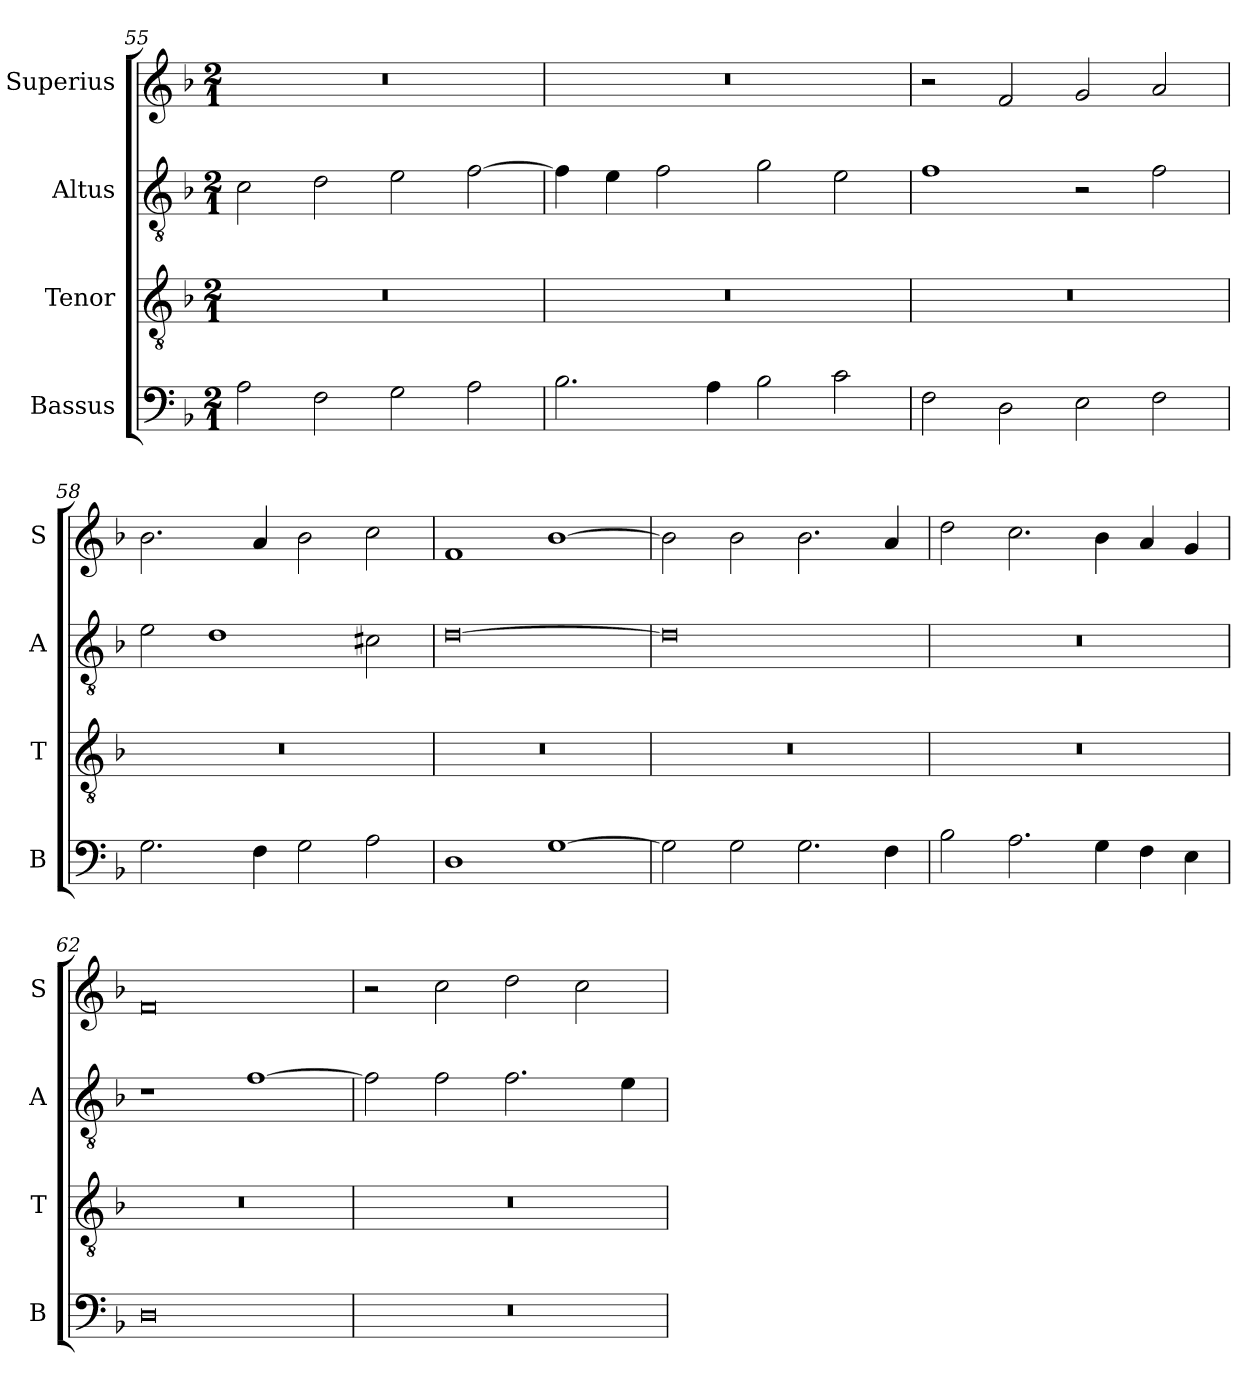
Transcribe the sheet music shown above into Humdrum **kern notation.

**kern	**kern	**kern	**kern
*part4	*part3	*part2	*part1
*staff4	*staff3	*staff2	*staff1
*I"Bassus	*I"Tenor	*I"Altus	*I"Superius
*I'B	*I'T	*I'A	*I'S
*clefF4	*clefGv2	*clefGv2	*clefG2
*k[b-]	*k[b-]	*k[b-]	*k[b-]
*M2/1	*M2/1	*M2/1	*M2/1
=55	=55	=55	=55
2A\	0r	2c\	0r
2F\	.	2d\	.
2G\	.	2e\	.
2A\	.	[2f\	.
=56	=56	=56	=56
2.B-\	0r	4f\]	0r
.	.	4e\	.
.	.	2f\	.
4A\	.	.	.
2B-\	.	2g\	.
2c\	.	2e\	.
=57	=57	=57	=57
2F\	0r	1f	2r
2D\	.	.	2f/
2E\	.	2r	2g/
2F\	.	2f\	2a/
=58	=58	=58	=58
2.G\	0r	2e\	2.b-\
.	.	1d	.
4F\	.	.	4a/
2G\	.	.	2b-\
2A\	.	2c#X\	2cc\
=59	=59	=59	=59
1D	0r	[0d	1f
[1G	.	.	[1b-
=60	=60	=60	=60
2G\]	0r	0d]	2b-\]
2G\	.	.	2b-\
2.G\	.	.	2.b-\
4F\	.	.	4a/
=61	=61	=61	=61
2B-\	0r	0r	2dd\
2.A\	.	.	2.cc\
4G\	.	.	4b-\
4F\	.	.	4a/
4E\	.	.	4g/
=62	=62	=62	=62
0D	0r	1r	0f
.	.	[1f	.
=63	=63	=63	=63
0r	0r	2f\]	2r
.	.	2f\	2cc\
.	.	2.f\	2dd\
.	.	.	2cc\
.	.	4e\	.
=	=	=	=
*-	*-	*-	*-
